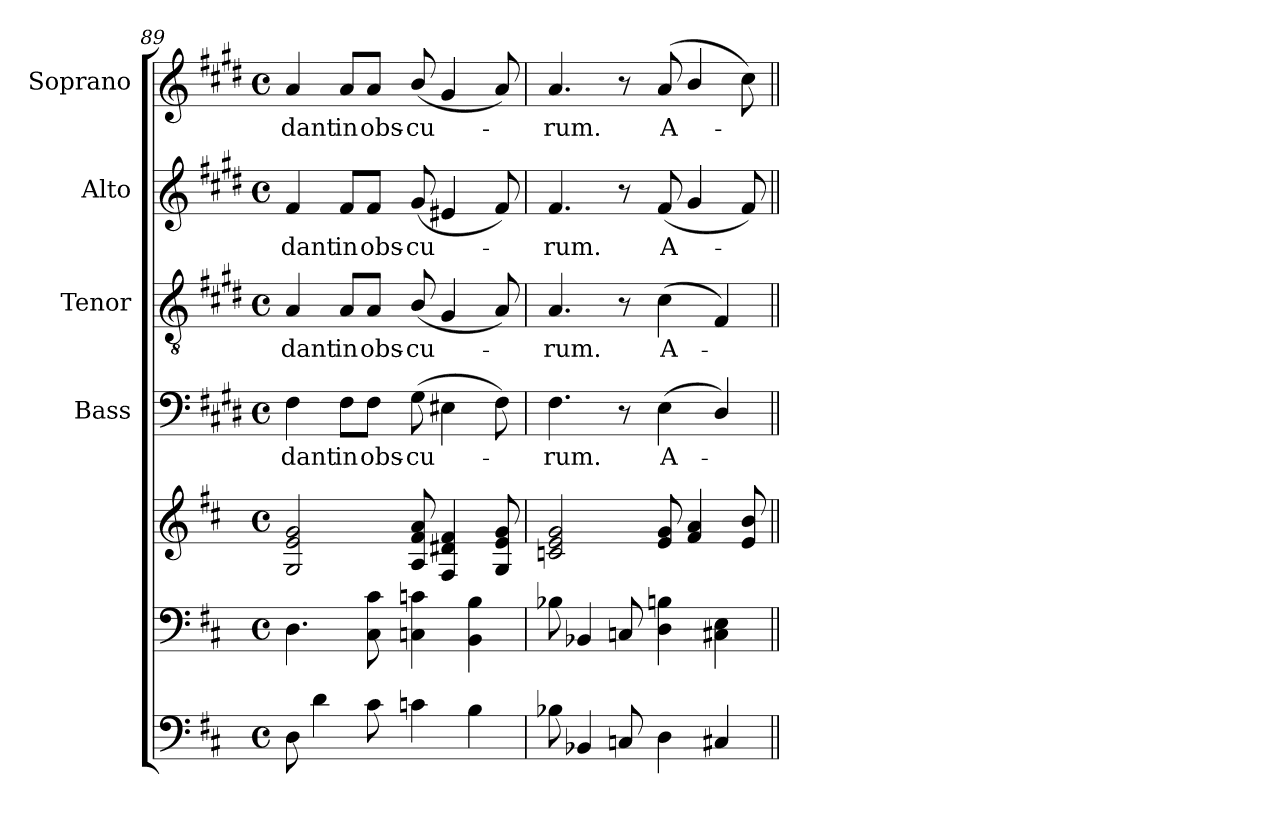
**kern	**kern	**kern	**kern	**text	**kern	**text	**kern	**text	**kern	**text
*part6	*part5	*part5	*part4	*part4	*part3	*part3	*part2	*part2	*part1	*part1
*staff7	*staff6	*staff5	*staff4	*staff4	*staff3	*staff3	*staff2	*staff2	*staff1	*staff1
*	*	*	*I"Bass	*	*I"Tenor	*	*I"Alto	*	*I"Soprano	*
*	*	*	*I'B	*	*I'T	*	*I'A	*	*I'S	*
!!LO:PB:g=z
*clefF4	*clefF4	*clefG2	*clefF4	*	*clefGv2	*	*clefG2	*	*clefG2	*
*	*	*	*ITrd1c2	*	*ITrd1c2	*	*ITrd1c2	*	*ITrd1c2	*
*k[f#c#]	*k[f#c#]	*k[f#c#]	*k[f#c#]	*	*k[f#c#]	*	*k[f#c#]	*	*k[f#c#]	*
*D:	*D:	*D:	*D:	*	*D:	*	*D:	*	*D:	*
*M4/4	*M4/4	*M4/4	*M4/4	*	*M4/4	*	*M4/4	*	*M4/4	*
*met(c)	*met(c)	*met(c)	*met(c)	*	*met(c)	*	*met(c)	*	*met(c)	*
=89	=89	=89	=89	=89	=89	=89	=89	=89	=89	=89
8D\	4.D\	2G/ 2e/ 2g/	4E\	-dant	4G/	-dant	4e/	-dant	4g/	-dant
4d\	.	.	.	.	.	.	.	.	.	.
.	.	.	8E\L	in	8G/L	in	8e/L	in	8g/L	in
8c#\	8C#\ 8c#\	.	8E\J	obs-	8G/J	obs-	8e/J	obs-	8g/J	obs-
4cn\	4Cn\ 4cn\	8A/ 8f#/ 8a/	(8F#\	-cu-	(8A/	-cu-	(8f#/	-cu-	(8a/	-cu-
.	.	4F#/ 4d#X/ 4f#/	4D#X\	.	4F#/	.	4d#X/	.	4f#/	.
4B\	4BB\ 4B\	.	.	.	.	.	.	.	.	.
.	.	8G/ 8e/ 8g/	8E\)	.	8G/)	.	8e/)	.	8g/)	.
=90	=90	=90	=90	=90	=90	=90	=90	=90	=90	=90
8B-X\	8B-X\	2cn/ 2e/ 2g/	4.E\	-rum.	4.G/	-rum.	4.e/	-rum.	4.g/	-rum.
4BB-X/	4BB-X/	.	.	.	.	.	.	.	.	.
8Cn/	8Cn/	.	8r	.	8r	.	8r	.	8r	.
4D\	4D\ 4Bn\	8e/ 8g/	(4D\	A-	(4B\	A-	(8e/	A-	(8g/	A-
.	.	4f#/ 4a/	.	.	.	.	4f#/	.	4a/	.
4C#X/	4C#X\ 4E\	.	4C#/)	.	4E/)	.	.	.	.	.
.	.	8e/ 8b/	.	.	.	.	8e/)	.	8b\)	.
=||	=||	=||	=||	=||	=||	=||	=||	=||	=||	=||
*-	*-	*-	*-	*-	*-	*-	*-	*-	*-	*-
